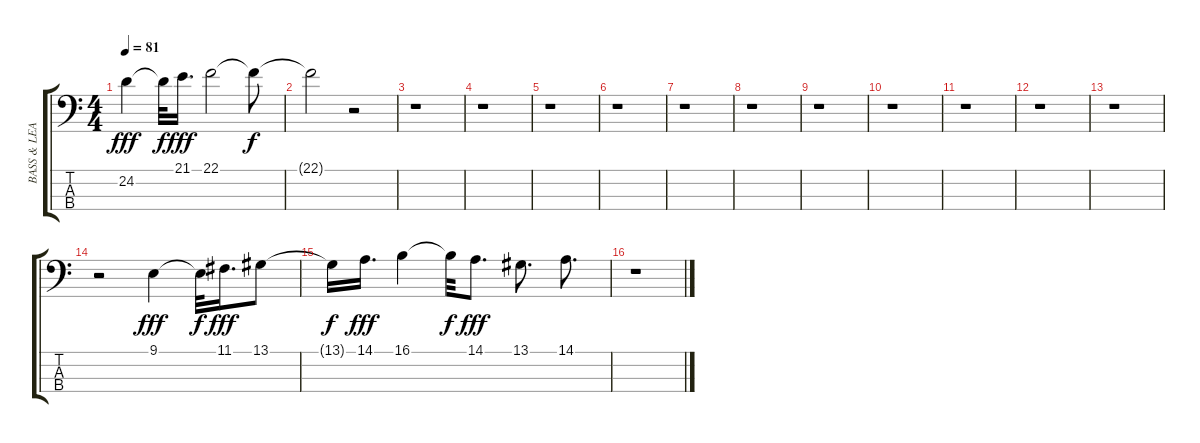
\track ("BASS & LEAD" "BASS & LEA") {instrument lead8bassandlead}
\staff {score tabs}
\tuning (G2 D2 A1 E1) {hide}
\ts (4 4)
\tempo 81
\clef f4
\ks c
24.2.4{dy fff} 24.2{t}.32{dy f} 21.1.16{d dy fff} 22.1.2 22.1{t}.8{dy f} |
22.1{t}.2 r.2 |
r.1 |
r.1 |
r.1 |
r.1 |
r.1 |
r.1 |
r.1 |
r.1 |
r.1 |
r.1 |
r.1 |
r.2 9.1.4{dy fff} 9.1{t}.32{dy f} 11.1.16{d dy fff} 13.1.8 |
13.1{t}.16{dy f} 14.1.16{d dy fff} 16.1.4 16.1{t}.32{dy f} 14.1.8{d dy fff} 13.1.8{d} 14.1.8{d} |
r.1
